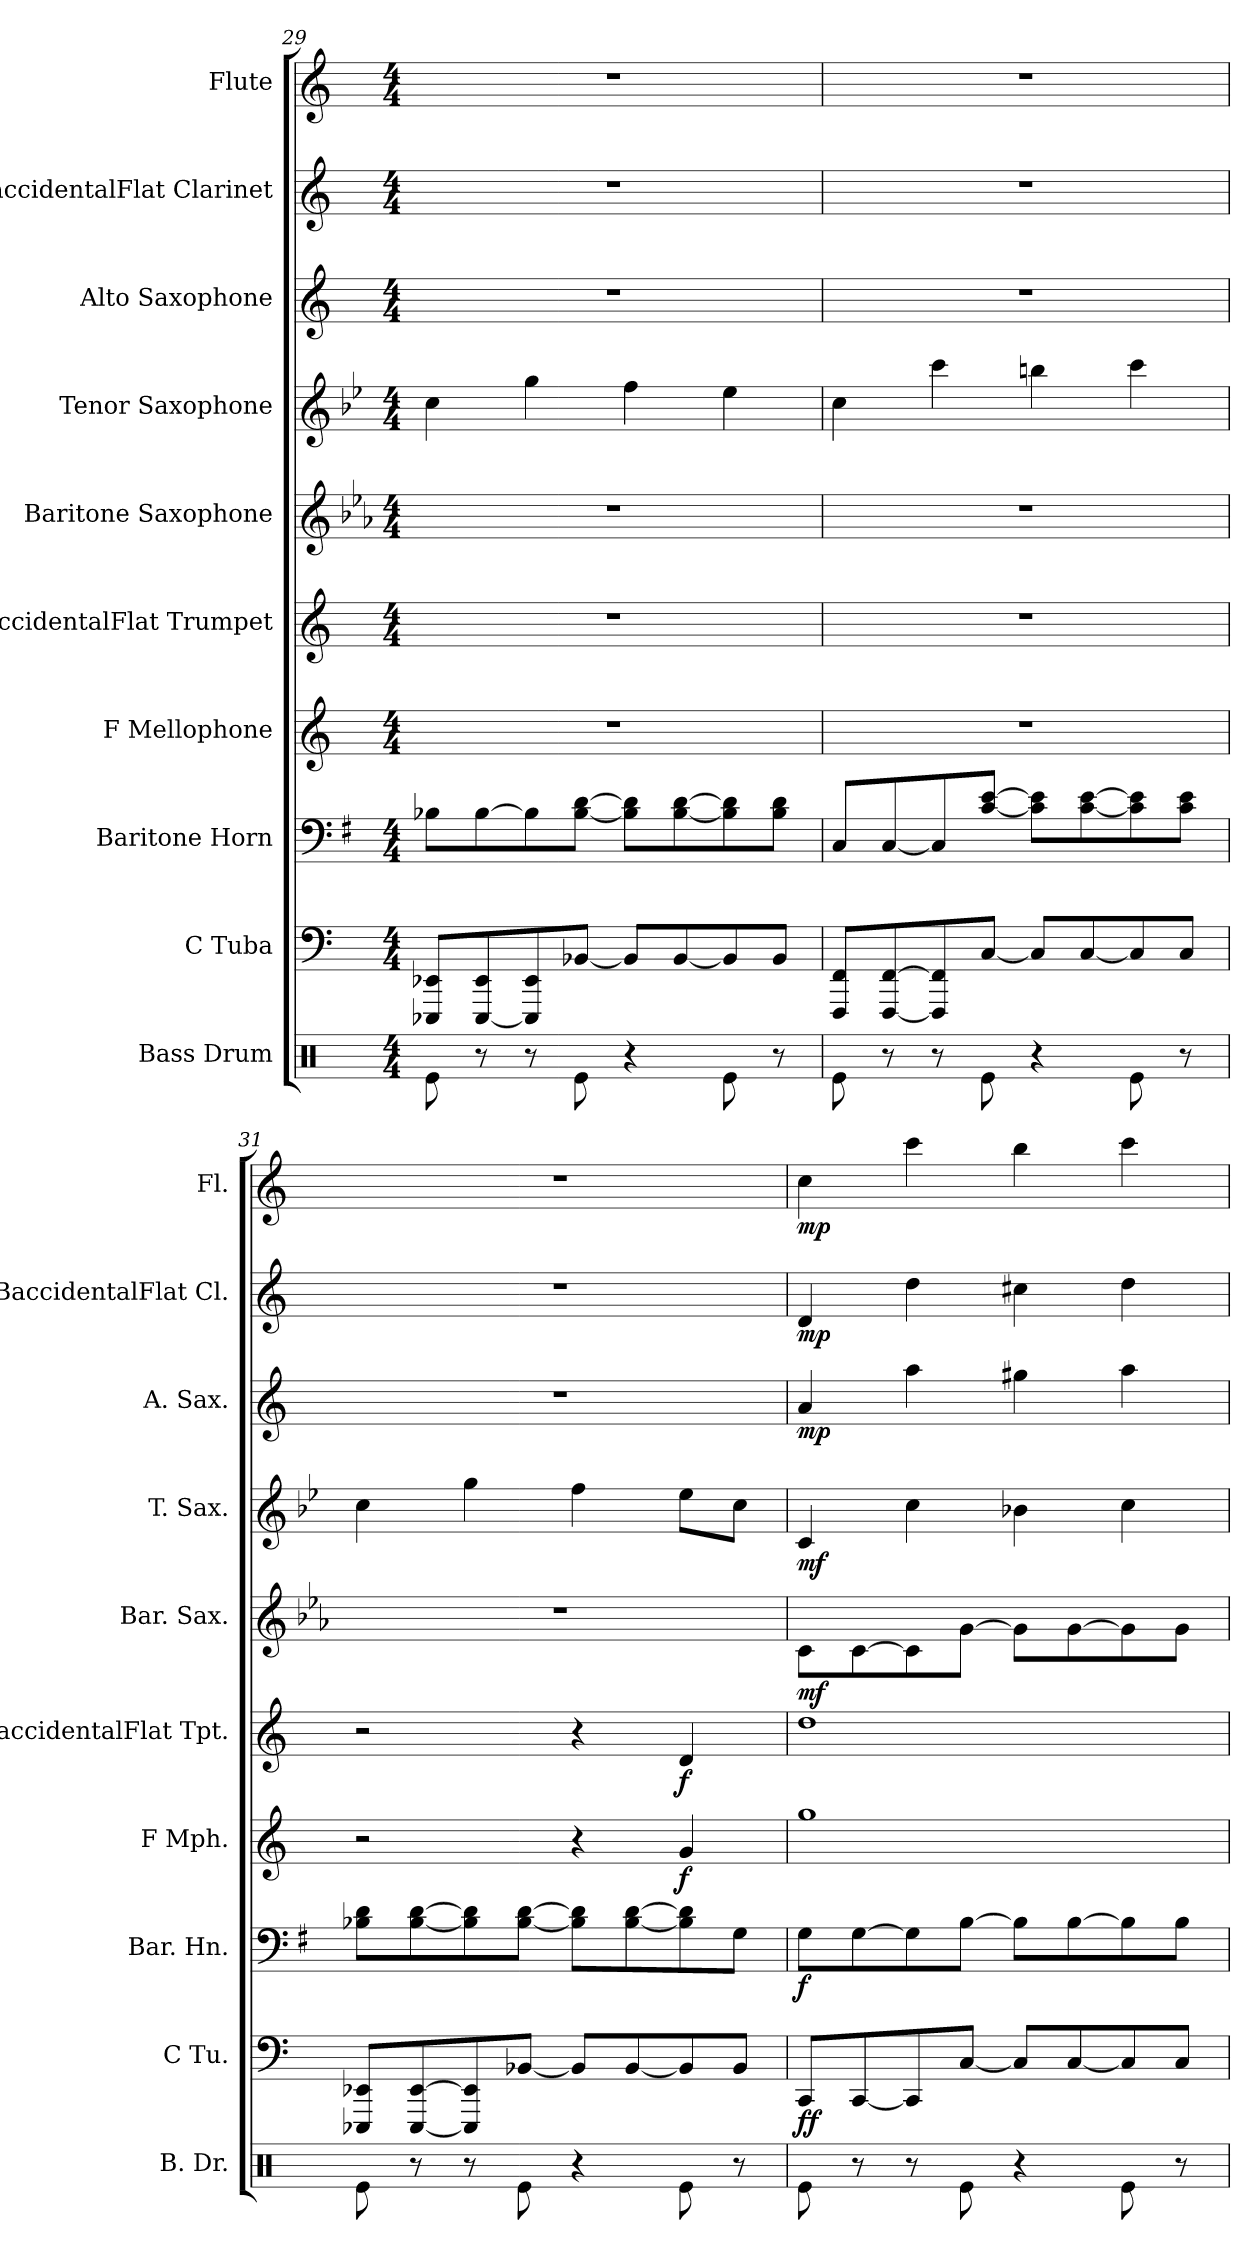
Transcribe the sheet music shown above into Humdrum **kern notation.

**kern	**kern	**dynam	**kern	**dynam	**kern	**dynam	**kern	**dynam	**kern	**dynam	**kern	**dynam	**kern	**dynam	**kern	**dynam	**kern	**dynam
*part10	*part9	*part9	*part8	*part8	*part7	*part7	*part6	*part6	*part5	*part5	*part4	*part4	*part3	*part3	*part2	*part2	*part1	*part1
*staff10	*staff9	*staff9	*staff8	*staff8	*staff7	*staff7	*staff6	*staff6	*staff5	*staff5	*staff4	*staff4	*staff3	*staff3	*staff2	*staff2	*staff1	*staff1
*I"Bass Drum	*I"C Tuba	*	*I"Baritone Horn	*	*I"F Mellophone	*	*I"BaccidentalFlat Trumpet	*	*I"Baritone Saxophone	*	*I"Tenor Saxophone	*	*I"Alto Saxophone	*	*I"BaccidentalFlat Clarinet	*	*I"Flute	*
*I'B. Dr.	*I'C Tu.	*	*I'Bar. Hn.	*	*I'F Mph.	*	*I'BaccidentalFlat Tpt.	*	*I'Bar. Sax.	*	*I'T. Sax.	*	*I'A. Sax.	*	*I'BaccidentalFlat Cl.	*	*I'Fl.	*
!!LO:PB:g=z
*clefX	*clefF4	*	*clefF4	*	*clefG2	*	*clefG2	*	*clefG2	*	*clefG2	*	*clefG2	*	*clefG2	*	*clefG2	*
*	*	*	*ITrd4c7	*	*ITrd4c7	*	*ITrd1c2	*	*ITrd12c21	*	*ITrd8c14	*	*ITrd5c9	*	*ITrd1c2	*	*	*
*k[]	*k[]	*	*k[]	*	*k[b-]	*	*k[b-e-]	*	*k[b-e-a-]	*	*k[b-e-]	*	*k[b-e-a-]	*	*k[b-e-]	*	*k[]	*
*M4/4	*M4/4	*	*M4/4	*	*M4/4	*	*M4/4	*	*M4/4	*	*M4/4	*	*M4/4	*	*M4/4	*	*M4/4	*
=29	=29	=29	=29	=29	=29	=29	=29	=29	=29	=29	=29	=29	=29	=29	=29	=29	=29	=29
8Re\	8EEE-X/ 8EE-X/L	.	8E-X\L	.	1r	.	1r	.	1r	.	4c\	.	1r	.	1r	.	1r	.
8r	[8EEE-/ 8EE-/	.	[8E-\	.	.	.	.	.	.	.	.	.	.	.	.	.	.	.
8r	8EEE-/] 8EE-/	.	8E-\]	.	.	.	.	.	.	.	4g\	.	.	.	.	.	.	.
8Re\	[8BB-X/J	.	[8E-\ [8G\J	.	.	.	.	.	.	.	.	.	.	.	.	.	.	.
4r	8BB-/L]	.	8E-\] 8G\]L	.	.	.	.	.	.	.	4f\	.	.	.	.	.	.	.
.	[8BB-/	.	[8E-\ [8G\	.	.	.	.	.	.	.	.	.	.	.	.	.	.	.
8Re\	8BB-/]	.	8E-\] 8G\]	.	.	.	.	.	.	.	4e-\	.	.	.	.	.	.	.
8r	8BB-/J	.	8E-\ 8G\J	.	.	.	.	.	.	.	.	.	.	.	.	.	.	.
=30	=30	=30	=30	=30	=30	=30	=30	=30	=30	=30	=30	=30	=30	=30	=30	=30	=30	=30
8Re\	8FFF/ 8FF/L	.	8FF/L	.	1r	.	1r	.	1r	.	4c\	.	1r	.	1r	.	1r	.
8r	[8FFF/ [8FF/	.	[8FF/	.	.	.	.	.	.	.	.	.	.	.	.	.	.	.
8r	8FFF/] 8FF/]	.	8FF/]	.	.	.	.	.	.	.	4cc\	.	.	.	.	.	.	.
8Re\	[8C/J	.	[8F/ [8A/J	.	.	.	.	.	.	.	.	.	.	.	.	.	.	.
4r	8C/L]	.	8F\] 8A\]L	.	.	.	.	.	.	.	4bn\	.	.	.	.	.	.	.
.	[8C/	.	[8F\ [8A\	.	.	.	.	.	.	.	.	.	.	.	.	.	.	.
8Re\	8C/]	.	8F\] 8A\]	.	.	.	.	.	.	.	4cc\	.	.	.	.	.	.	.
8r	8C/J	.	8F\ 8A\J	.	.	.	.	.	.	.	.	.	.	.	.	.	.	.
=31	=31	=31	=31	=31	=31	=31	=31	=31	=31	=31	=31	=31	=31	=31	=31	=31	=31	=31
8Re\	8EEE-X/ 8EE-X/L	.	8E-X\ 8G\L	.	2r	.	2r	.	1r	.	4c\	.	1r	.	1r	.	1r	.
8r	[8EEE-/ [8EE-/	.	[8E-\ [8G\	.	.	.	.	.	.	.	.	.	.	.	.	.	.	.
8r	8EEE-/] 8EE-/]	.	8E-\] 8G\]	.	.	.	.	.	.	.	4g\	.	.	.	.	.	.	.
8Re\	[8BB-X/J	.	[8E-\ [8G\J	.	.	.	.	.	.	.	.	.	.	.	.	.	.	.
4r	8BB-/L]	.	8E-\] 8G\]L	.	4r	.	4r	.	.	.	4f\	.	.	.	.	.	.	.
.	[8BB-/	.	[8E-\ [8G\	.	.	.	.	.	.	.	.	.	.	.	.	.	.	.
!	!	!	!	!	!	!LO:DY:b	!	!LO:DY:b	!	!	!	!	!	!	!	!	!	!
8Re\	8BB-/]	.	8E-\] 8G\]	.	4c/	f	4c/	f	.	.	8e-\L	.	.	.	.	.	.	.
8r	8BB-/J	.	8C\J	.	.	.	.	.	.	.	8c\J	.	.	.	.	.	.	.
!!LO:PB:g=z
=32	=32	=32	=32	=32	=32	=32	=32	=32	=32	=32	=32	=32	=32	=32	=32	=32	=32	=32
!	!	!LO:DY:b	!	!LO:DY:b	!	!	!	!	!	!LO:DY:b	!	!LO:DY:b	!	!LO:DY:b	!	!LO:DY:b	!	!LO:DY:b
8Re\	8CC/L	ff	8C\L	f	1cc	.	1cc	.	8C\L	mf	4C/	mf	4c/	mp	4c/	mp	4cc\	mp
8r	[8CC/	.	[8C\	.	.	.	.	.	[8C\	.	.	.	.	.	.	.	.	.
8r	8CC/]	.	8C\]	.	.	.	.	.	8C\]	.	4c\	.	4cc\	.	4cc\	.	4ccc\	.
8Re\	[8C/J	.	[8E\J	.	.	.	.	.	[8G\J	.	.	.	.	.	.	.	.	.
4r	8C/L]	.	8E\L]	.	.	.	.	.	8G\L]	.	4B-X\	.	4bn\	.	4bn\	.	4bb\	.
.	[8C/	.	[8E\	.	.	.	.	.	[8G\	.	.	.	.	.	.	.	.	.
8Re\	8C/]	.	8E\]	.	.	.	.	.	8G\]	.	4c\	.	4cc\	.	4cc\	.	4ccc\	.
8r	8C/J	.	8E\J	.	.	.	.	.	8G\J	.	.	.	.	.	.	.	.	.
=	=	=	=	=	=	=	=	=	=	=	=	=	=	=	=	=	=	=
*-	*-	*-	*-	*-	*-	*-	*-	*-	*-	*-	*-	*-	*-	*-	*-	*-	*-	*-
